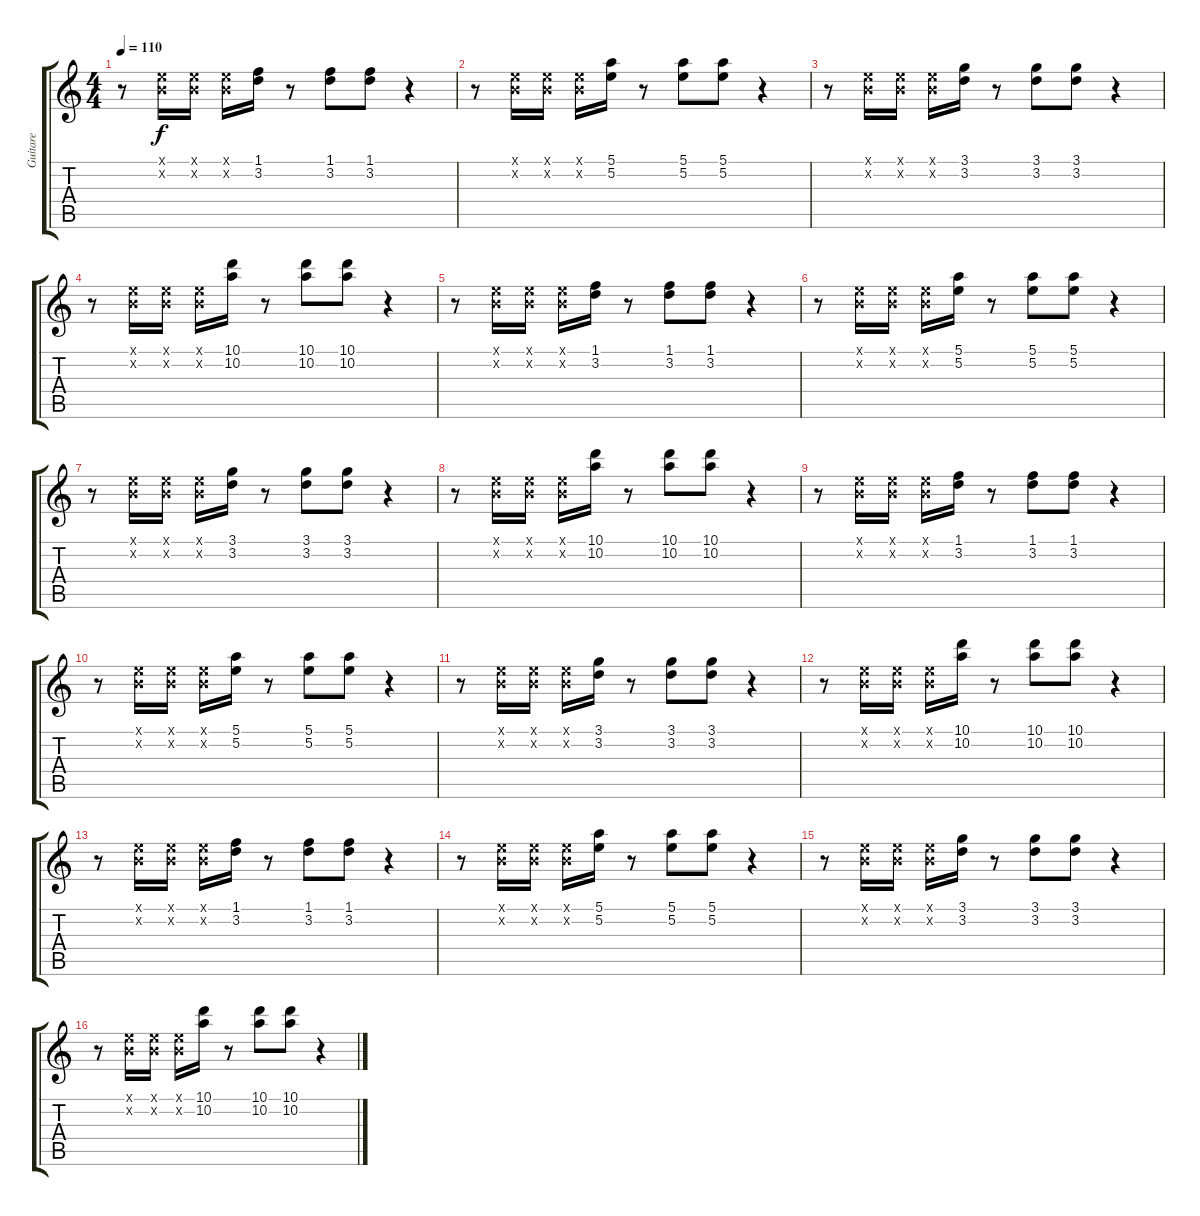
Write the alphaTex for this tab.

\track ("Guitare" "Guitare") {instrument electricguitarclean}
\staff {score tabs}
\tuning (E4 B3 G3 D3 A2 E2) {hide}
\ts (4 4)
\tempo 110
\clef g2
\ks c
r.8{dy f} (0.1{x} 0.2{x}).16 (0.1{x} 0.2{x}).16 (0.1{x} 0.2{x}).16 (1.1 3.2).16 r.8 (1.1 3.2).8 (1.1 3.2).8 r.4 |
r.8 (0.1{x} 0.2{x}).16 (0.1{x} 0.2{x}).16 (0.1{x} 0.2{x}).16 (5.1 5.2).16 r.8 (5.1 5.2).8 (5.1 5.2).8 r.4 |
r.8 (0.1{x} 0.2{x}).16 (0.1{x} 0.2{x}).16 (0.1{x} 0.2{x}).16 (3.1 3.2).16 r.8 (3.1 3.2).8 (3.1 3.2).8 r.4 |
r.8 (0.1{x} 0.2{x}).16 (0.1{x} 0.2{x}).16 (0.1{x} 0.2{x}).16 (10.1 10.2).16 r.8 (10.1 10.2).8 (10.1 10.2).8 r.4 |
r.8 (0.1{x} 0.2{x}).16 (0.1{x} 0.2{x}).16 (0.1{x} 0.2{x}).16 (1.1 3.2).16 r.8 (1.1 3.2).8 (1.1 3.2).8 r.4 |
r.8 (0.1{x} 0.2{x}).16 (0.1{x} 0.2{x}).16 (0.1{x} 0.2{x}).16 (5.1 5.2).16 r.8 (5.1 5.2).8 (5.1 5.2).8 r.4 |
r.8 (0.1{x} 0.2{x}).16 (0.1{x} 0.2{x}).16 (0.1{x} 0.2{x}).16 (3.1 3.2).16 r.8 (3.1 3.2).8 (3.1 3.2).8 r.4 |
r.8 (0.1{x} 0.2{x}).16 (0.1{x} 0.2{x}).16 (0.1{x} 0.2{x}).16 (10.1 10.2).16 r.8 (10.1 10.2).8 (10.1 10.2).8 r.4 |
r.8 (0.1{x} 0.2{x}).16 (0.1{x} 0.2{x}).16 (0.1{x} 0.2{x}).16 (1.1 3.2).16 r.8 (1.1 3.2).8 (1.1 3.2).8 r.4 |
r.8 (0.1{x} 0.2{x}).16 (0.1{x} 0.2{x}).16 (0.1{x} 0.2{x}).16 (5.1 5.2).16 r.8 (5.1 5.2).8 (5.1 5.2).8 r.4 |
r.8 (0.1{x} 0.2{x}).16 (0.1{x} 0.2{x}).16 (0.1{x} 0.2{x}).16 (3.1 3.2).16 r.8 (3.1 3.2).8 (3.1 3.2).8 r.4 |
r.8 (0.1{x} 0.2{x}).16 (0.1{x} 0.2{x}).16 (0.1{x} 0.2{x}).16 (10.1 10.2).16 r.8 (10.1 10.2).8 (10.1 10.2).8 r.4 |
r.8 (0.1{x} 0.2{x}).16 (0.1{x} 0.2{x}).16 (0.1{x} 0.2{x}).16 (1.1 3.2).16 r.8 (1.1 3.2).8 (1.1 3.2).8 r.4 |
r.8 (0.1{x} 0.2{x}).16 (0.1{x} 0.2{x}).16 (0.1{x} 0.2{x}).16 (5.1 5.2).16 r.8 (5.1 5.2).8 (5.1 5.2).8 r.4 |
r.8 (0.1{x} 0.2{x}).16 (0.1{x} 0.2{x}).16 (0.1{x} 0.2{x}).16 (3.1 3.2).16 r.8 (3.1 3.2).8 (3.1 3.2).8 r.4 |
r.8 (0.1{x} 0.2{x}).16 (0.1{x} 0.2{x}).16 (0.1{x} 0.2{x}).16 (10.1 10.2).16 r.8 (10.1 10.2).8 (10.1 10.2).8 r.4
